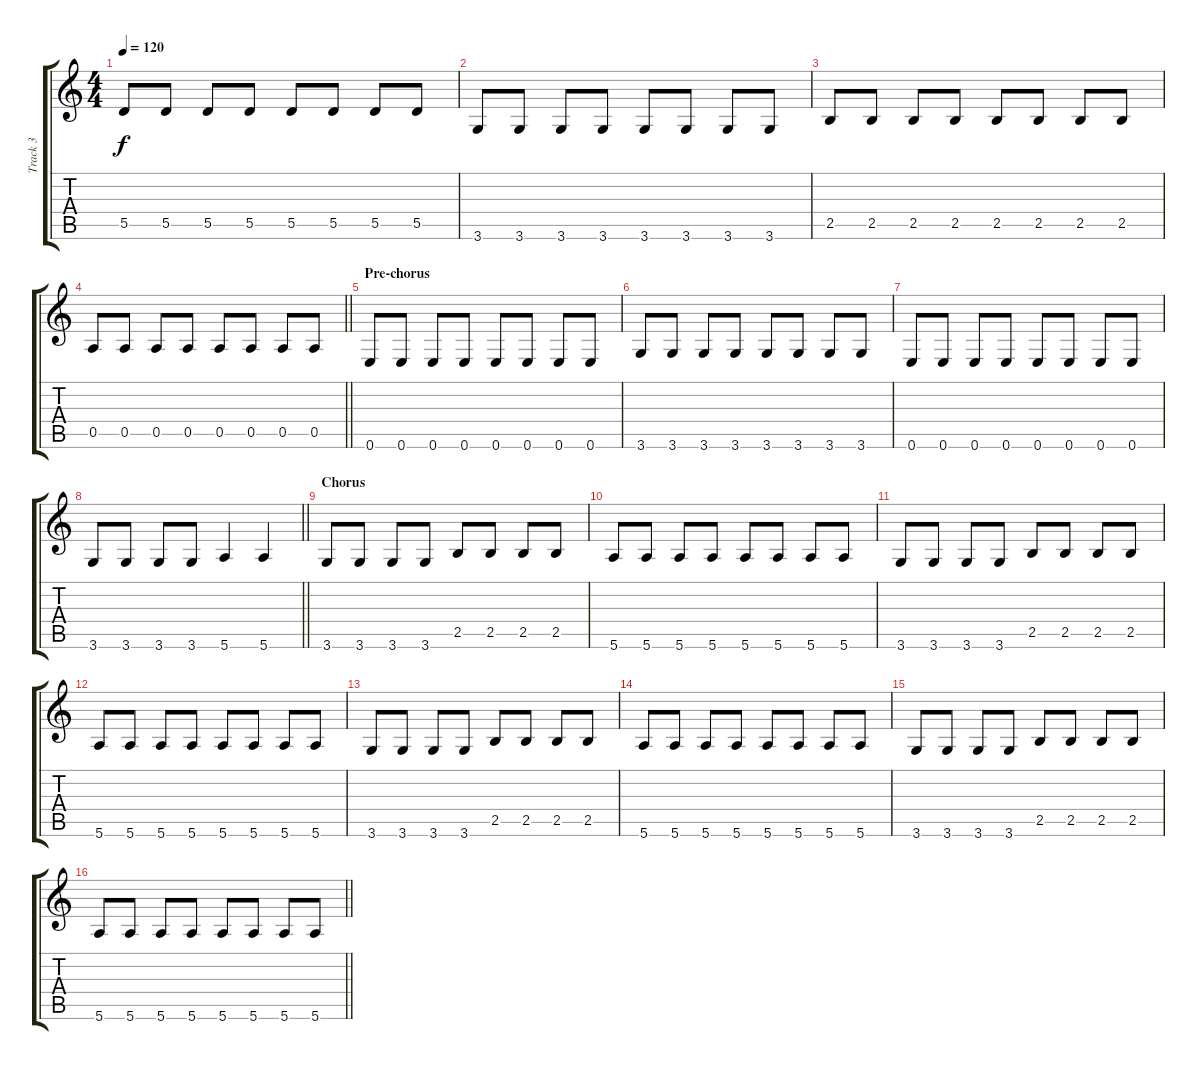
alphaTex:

\track ("Track 3" "Track 3") {instrument electricbassfinger}
\staff {score tabs}
\tuning (E4 B3 G3 D3 A2 E2) {hide}
\ts (4 4)
\tempo 120
\clef g2
\ks c
5.5.8{dy f} 5.5.8 5.5.8 5.5.8 5.5.8 5.5.8 5.5.8 5.5.8 |
3.6.8 3.6.8 3.6.8 3.6.8 3.6.8 3.6.8 3.6.8 3.6.8 |
2.5.8 2.5.8 2.5.8 2.5.8 2.5.8 2.5.8 2.5.8 2.5.8 |
\barLineRight lightlight
0.5.8 0.5.8 0.5.8 0.5.8 0.5.8 0.5.8 0.5.8 0.5.8 |
\section ("" "Pre-chorus")
0.6.8 0.6.8 0.6.8 0.6.8 0.6.8 0.6.8 0.6.8 0.6.8 |
3.6.8 3.6.8 3.6.8 3.6.8 3.6.8 3.6.8 3.6.8 3.6.8 |
0.6.8 0.6.8 0.6.8 0.6.8 0.6.8 0.6.8 0.6.8 0.6.8 |
\barLineRight lightlight
3.6.8 3.6.8 3.6.8 3.6.8 5.6.4 5.6.4 |
\section ("" "Chorus")
3.6.8 3.6.8 3.6.8 3.6.8 2.5.8 2.5.8 2.5.8 2.5.8 |
5.6.8 5.6.8 5.6.8 5.6.8 5.6.8 5.6.8 5.6.8 5.6.8 |
3.6.8 3.6.8 3.6.8 3.6.8 2.5.8 2.5.8 2.5.8 2.5.8 |
5.6.8 5.6.8 5.6.8 5.6.8 5.6.8 5.6.8 5.6.8 5.6.8 |
3.6.8 3.6.8 3.6.8 3.6.8 2.5.8 2.5.8 2.5.8 2.5.8 |
5.6.8 5.6.8 5.6.8 5.6.8 5.6.8 5.6.8 5.6.8 5.6.8 |
3.6.8 3.6.8 3.6.8 3.6.8 2.5.8 2.5.8 2.5.8 2.5.8 |
\barLineRight lightlight
5.6.8 5.6.8 5.6.8 5.6.8 5.6.8 5.6.8 5.6.8 5.6.8
